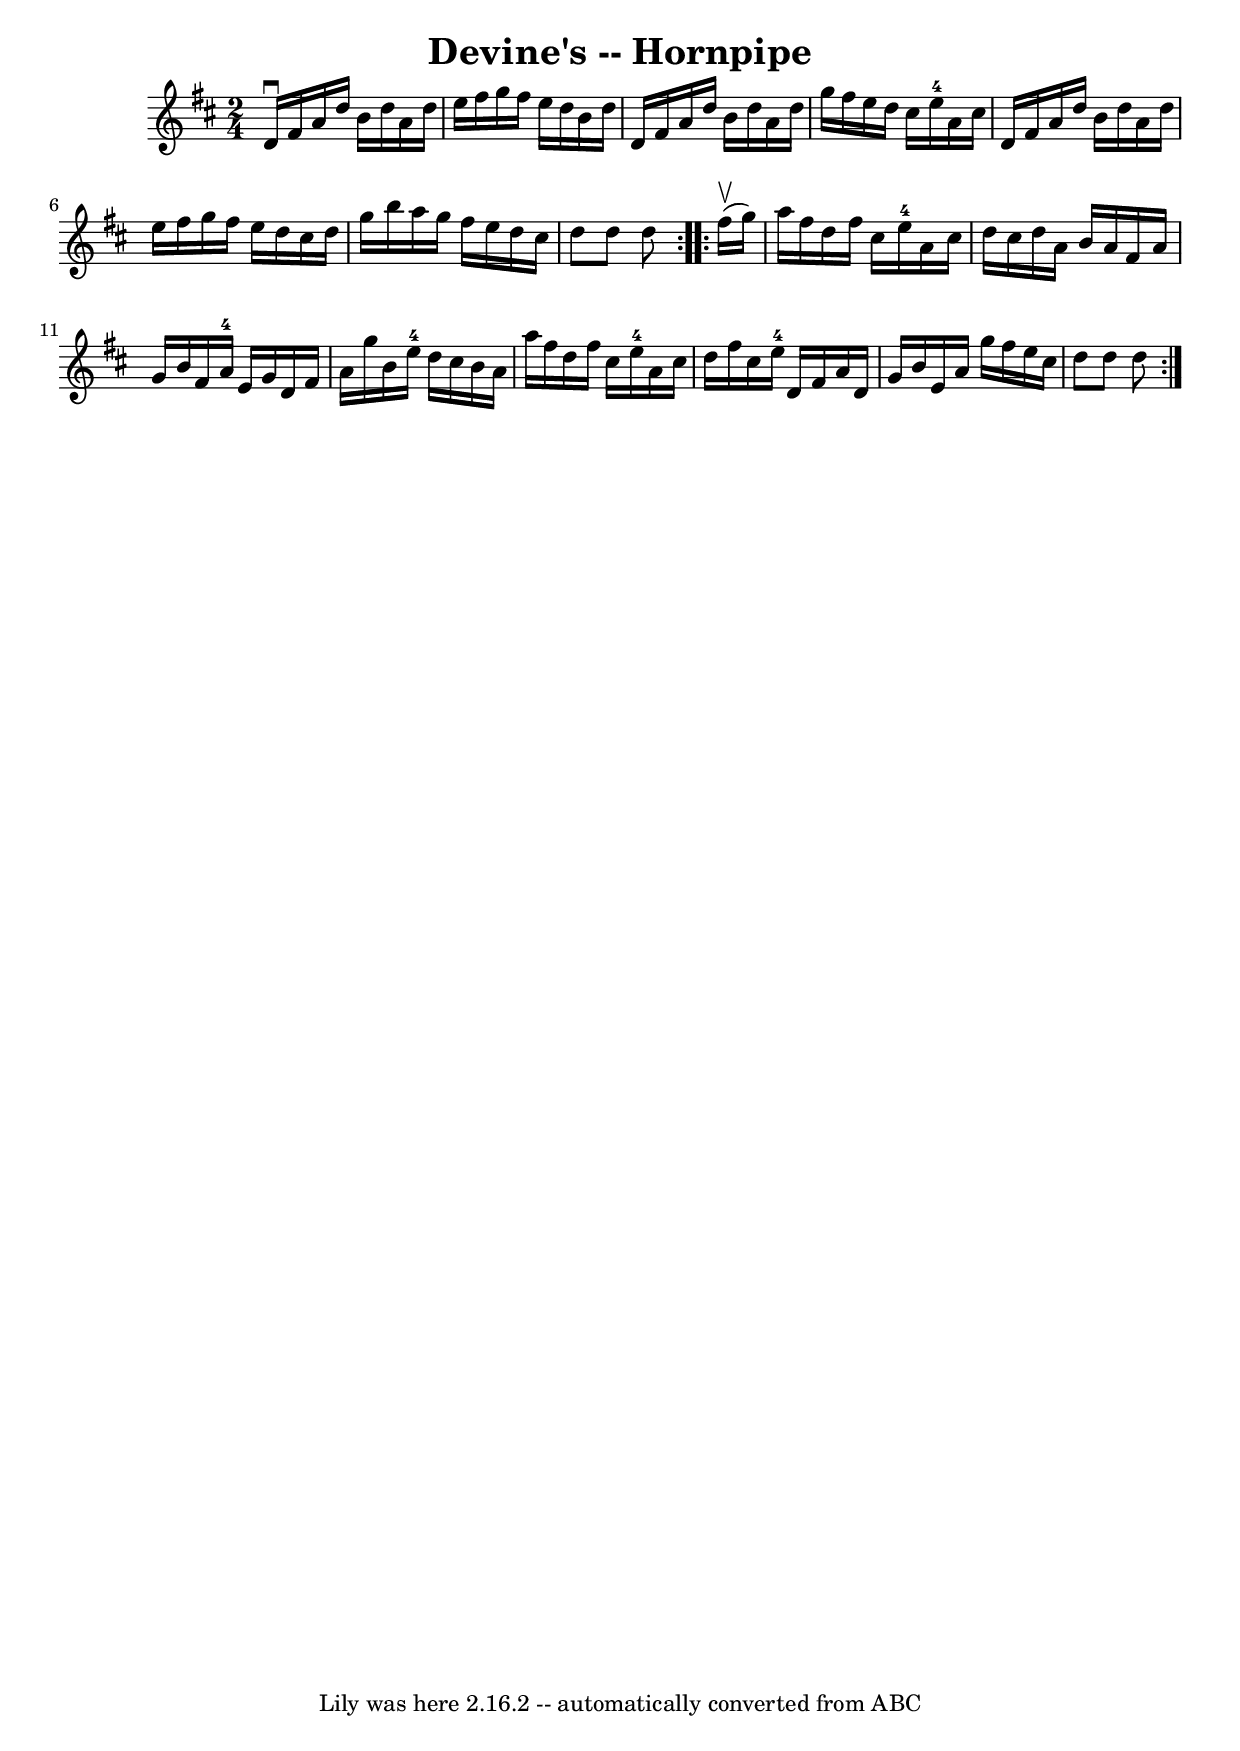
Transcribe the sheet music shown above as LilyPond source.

\version "2.7.40"
\include "Mammoth.ily"
\header {
	book = "Cole's 1000 Fiddle Tunes"
	crossRefNumber = "1"
	footnotes = ""
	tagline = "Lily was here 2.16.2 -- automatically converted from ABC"
	title = "Devine's -- Hornpipe"
}
voicedefault =  {
\set Score.defaultBarType = "empty"

\repeat volta 2 {
\time 2/4 \key d \major d'16^\downbow fis'16 a'16 d''16 b'16    
d''16 a'16 d''16  |
 e''16 fis''16 g''16 fis''16    
e''16 d''16 b'16 d''16  |
 d'16 fis'16 a'16 d''16    
b'16 d''16 a'16 d''16  |
 g''16 fis''16 e''16 d''16   
 cis''16 e''16-4 a'16 cis''16  |
 d'16 fis'16 a'16   
 d''16 b'16 d''16 a'16 d''16  |
 e''16 fis''16 g''16  
 fis''16 e''16 d''16 cis''16 d''16  |
 g''16 b''16    
a''16 g''16 fis''16 e''16 d''16 cis''16  |
 d''8 d''8 
 d''8  }     \repeat volta 2 { fis''16 (^\upbow g''16) |
   
a''16 fis''16 d''16 fis''16 cis''16 e''16-4 a'16 cis''16 
 |
 d''16 cis''16 d''16 a'16 b'16 a'16 fis'16 a'16 
 |
 g'16 b'16 fis'16 a'16-4 e'16 g'16 d'16    
fis'16  |
 a'16 g''16 b'16 e''16-4 d''16 cis''16    
b'16 a'16  |
 a''16 fis''16 d''16 fis''16 cis''16    
e''16-4 a'16 cis''16  |
 d''16 fis''16 cis''16 e''16 
-4 d'16 fis'16 a'16 d'16  |
 g'16 b'16 e'16 a'16  
 g''16 fis''16 e''16 cis''16  |
 d''8 d''8 d''8  }   
}

\score{
    <<

	\context Staff="default"
	{
	    \voicedefault 
	}

    >>
	\layout {
	}
	\midi {}
}
